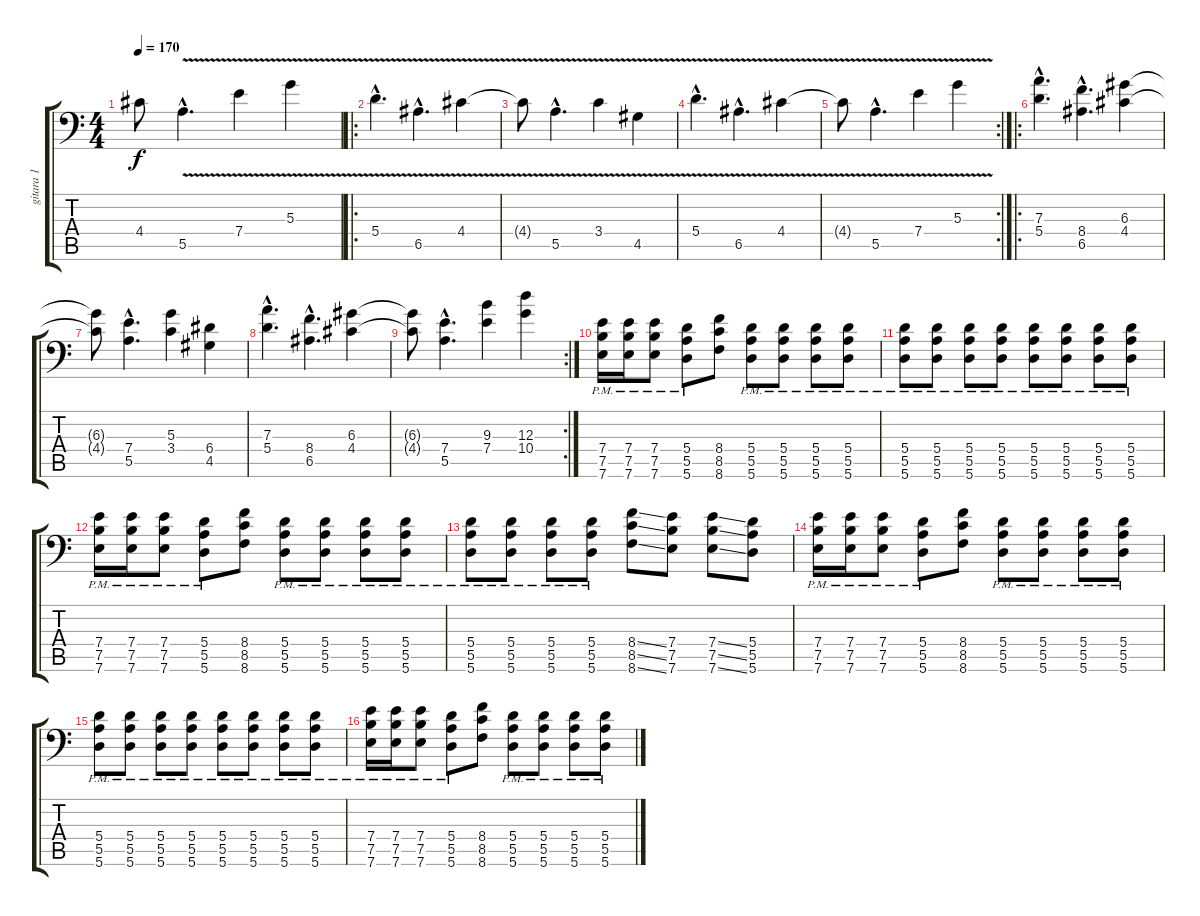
\track ("gitara 1" "gitara 1") {instrument distortionguitar}
\staff {score tabs}
\tuning (B3 Gb3 D3 A2 E2 A1) {hide}
\ts (4 4)
\tempo 170
\clef f4
\ks c
4.4{t}.8{dy f} 5.5{v hac}.4{d} 7.4{v}.4 5.3{v}.4 |
\ro
5.4{v hac}.4{d} 6.5{v hac}.4{d} 4.4{v}.4 |
4.4{t}.8 5.5{v hac}.4{d} 3.4{v}.4 4.5{v}.4 |
5.4{v hac}.4{d} 6.5{v hac}.4{d} 4.4{v}.4 |
\rc 2
4.4{t}.8 5.5{v hac}.4{d} 7.4{v}.4 5.3{v}.4 |
\ro
(7.3{hac} 5.4{hac}).4{d} (8.4{hac} 6.5{hac}).4{d} (6.3 4.4).4 |
(6.3{t} 4.4{t}).8 (7.4{hac} 5.5{hac}).4{d} (5.3 3.4).4 (6.4 4.5).4 |
(7.3{hac} 5.4{hac}).4{d} (8.4{hac} 6.5{hac}).4{d} (6.3 4.4).4 |
\rc 2
(6.3{t} 4.4{t}).8 (7.4{hac} 5.5{hac}).4{d} (9.3 7.4).4 (12.3 10.4).4 |
(7.4{pm} 7.5{pm} 7.6{pm}).16 (7.4{pm} 7.5{pm} 7.6{pm}).16 (7.4{pm} 7.5{pm} 7.6{pm}).8 (5.4{pm} 5.5{pm} 5.6{pm}).8 (8.4 8.5 8.6).8 (5.4{pm} 5.5{pm} 5.6{pm}).8 (5.4{pm} 5.5{pm} 5.6{pm}).8 (5.4{pm} 5.5{pm} 5.6{pm}).8 (5.4{pm} 5.5{pm} 5.6{pm}).8 |
(5.4{pm} 5.5{pm} 5.6{pm}).8 (5.4{pm} 5.5{pm} 5.6{pm}).8 (5.4{pm} 5.5{pm} 5.6{pm}).8 (5.4{pm} 5.5{pm} 5.6{pm}).8 (5.4{pm} 5.5{pm} 5.6{pm}).8 (5.4{pm} 5.5{pm} 5.6{pm}).8 (5.4{pm} 5.5{pm} 5.6{pm}).8 (5.4{pm} 5.5{pm} 5.6{pm}).8 |
(7.4{pm} 7.5{pm} 7.6{pm}).16 (7.4{pm} 7.5{pm} 7.6{pm}).16 (7.4{pm} 7.5{pm} 7.6{pm}).8 (5.4{pm} 5.5{pm} 5.6{pm}).8 (8.4 8.5 8.6).8 (5.4{pm} 5.5{pm} 5.6{pm}).8 (5.4{pm} 5.5{pm} 5.6{pm}).8 (5.4{pm} 5.5{pm} 5.6{pm}).8 (5.4{pm} 5.5{pm} 5.6{pm}).8 |
(5.4{pm} 5.5{pm} 5.6{pm}).8 (5.4{pm} 5.5{pm} 5.6{pm}).8 (5.4{pm} 5.5{pm} 5.6{pm}).8 (5.4{pm} 5.5{pm} 5.6{pm}).8 (8.4{ss} 8.5{ss} 8.6{ss}).8 (7.4 7.5 7.6).8 (7.4{ss} 7.5{ss} 7.6{ss}).8 (5.4 5.5 5.6).8 |
(7.4{pm} 7.5{pm} 7.6{pm}).16 (7.4{pm} 7.5{pm} 7.6{pm}).16 (7.4{pm} 7.5{pm} 7.6{pm}).8 (5.4{pm} 5.5{pm} 5.6{pm}).8 (8.4 8.5 8.6).8 (5.4{pm} 5.5{pm} 5.6{pm}).8 (5.4{pm} 5.5{pm} 5.6{pm}).8 (5.4{pm} 5.5{pm} 5.6{pm}).8 (5.4{pm} 5.5{pm} 5.6{pm}).8 |
(5.4{pm} 5.5{pm} 5.6{pm}).8 (5.4{pm} 5.5{pm} 5.6{pm}).8 (5.4{pm} 5.5{pm} 5.6{pm}).8 (5.4{pm} 5.5{pm} 5.6{pm}).8 (5.4{pm} 5.5{pm} 5.6{pm}).8 (5.4{pm} 5.5{pm} 5.6{pm}).8 (5.4{pm} 5.5{pm} 5.6{pm}).8 (5.4{pm} 5.5{pm} 5.6{pm}).8 |
(7.4{pm} 7.5{pm} 7.6{pm}).16 (7.4{pm} 7.5{pm} 7.6{pm}).16 (7.4{pm} 7.5{pm} 7.6{pm}).8 (5.4{pm} 5.5{pm} 5.6{pm}).8 (8.4 8.5 8.6).8 (5.4{pm} 5.5{pm} 5.6{pm}).8 (5.4{pm} 5.5{pm} 5.6{pm}).8 (5.4{pm} 5.5{pm} 5.6{pm}).8 (5.4{pm} 5.5{pm} 5.6{pm}).8
